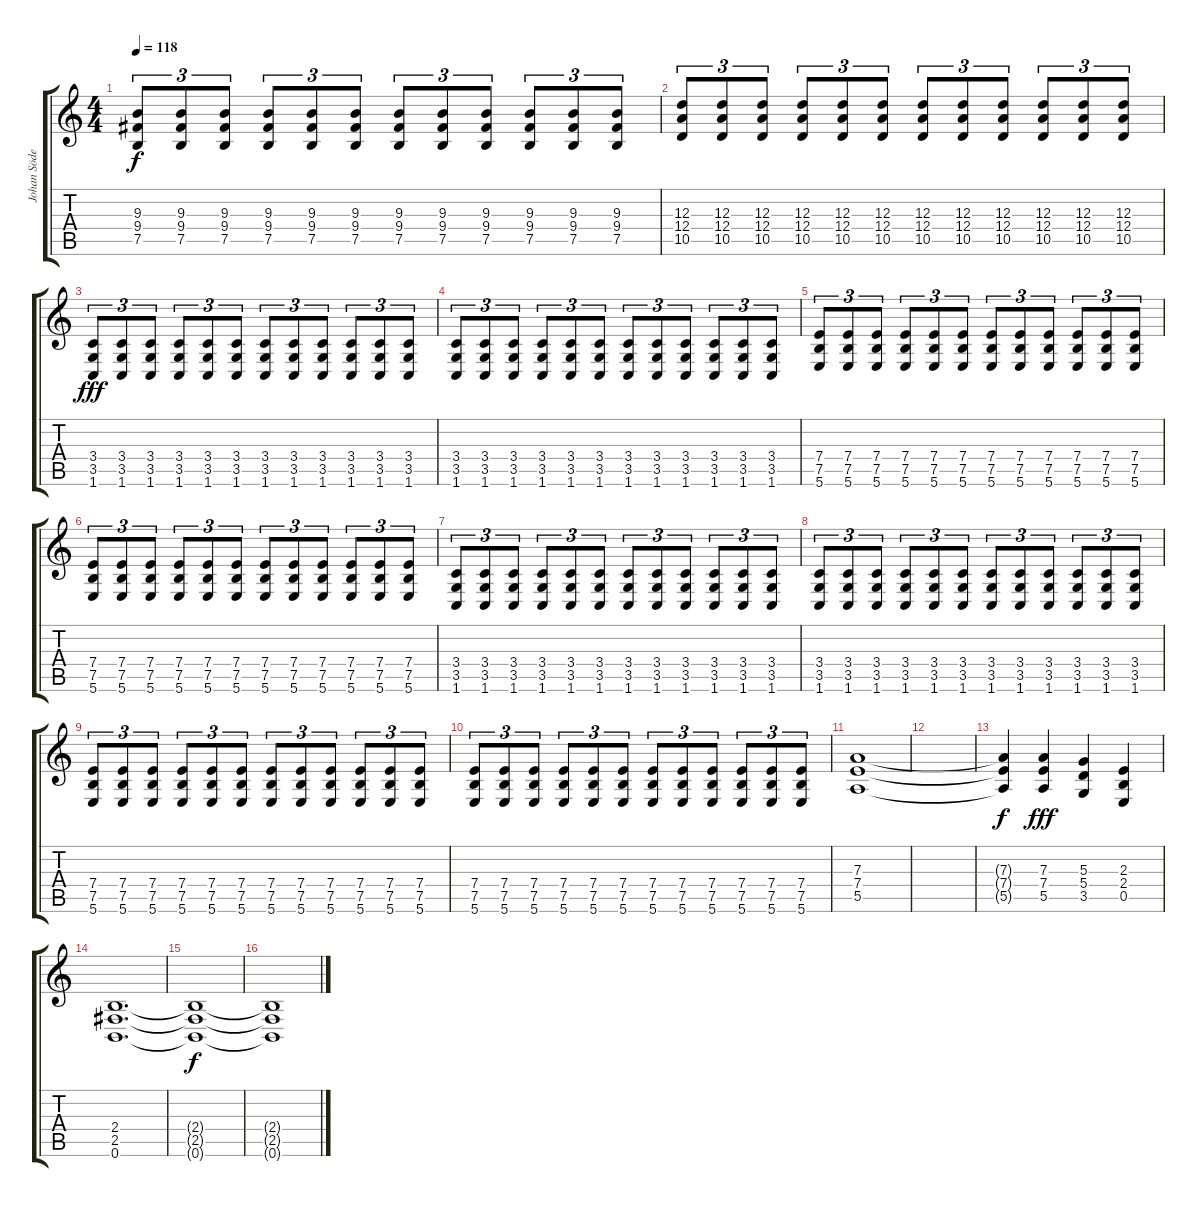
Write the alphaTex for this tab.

\track ("Johan Söderberg" "Johan Söde") {instrument distortionguitar}
\staff {score tabs}
\tuning (B3 Gb3 D3 A2 E2 B1) {hide}
\ts (4 4)
\tempo 118
\clef g2
\ks c
(9.3 9.4 7.5).8{tu (3 2) dy f volume 16} (9.3 9.4 7.5).8{tu (3 2)} (9.3 9.4 7.5).8{tu (3 2)} (9.3 9.4 7.5).8{tu (3 2)} (9.3 9.4 7.5).8{tu (3 2)} (9.3 9.4 7.5).8{tu (3 2)} (9.3 9.4 7.5).8{tu (3 2)} (9.3 9.4 7.5).8{tu (3 2)} (9.3 9.4 7.5).8{tu (3 2)} (9.3 9.4 7.5).8{tu (3 2)} (9.3 9.4 7.5).8{tu (3 2)} (9.3 9.4 7.5).8{tu (3 2)} |
(12.3 12.4 10.5).8{tu (3 2)} (12.3 12.4 10.5).8{tu (3 2)} (12.3 12.4 10.5).8{tu (3 2)} (12.3 12.4 10.5).8{tu (3 2)} (12.3 12.4 10.5).8{tu (3 2)} (12.3 12.4 10.5).8{tu (3 2)} (12.3 12.4 10.5).8{tu (3 2)} (12.3 12.4 10.5).8{tu (3 2)} (12.3 12.4 10.5).8{tu (3 2)} (12.3 12.4 10.5).8{tu (3 2)} (12.3 12.4 10.5).8{tu (3 2)} (12.3 12.4 10.5).8{tu (3 2)} |
(3.4 3.5 1.6).8{tu (3 2) dy fff} (3.4 3.5 1.6).8{tu (3 2)} (3.4 3.5 1.6).8{tu (3 2)} (3.4 3.5 1.6).8{tu (3 2)} (3.4 3.5 1.6).8{tu (3 2)} (3.4 3.5 1.6).8{tu (3 2)} (3.4 3.5 1.6).8{tu (3 2)} (3.4 3.5 1.6).8{tu (3 2)} (3.4 3.5 1.6).8{tu (3 2)} (3.4 3.5 1.6).8{tu (3 2)} (3.4 3.5 1.6).8{tu (3 2)} (3.4 3.5 1.6).8{tu (3 2)} |
(3.4 3.5 1.6).8{tu (3 2)} (3.4 3.5 1.6).8{tu (3 2)} (3.4 3.5 1.6).8{tu (3 2)} (3.4 3.5 1.6).8{tu (3 2)} (3.4 3.5 1.6).8{tu (3 2)} (3.4 3.5 1.6).8{tu (3 2)} (3.4 3.5 1.6).8{tu (3 2)} (3.4 3.5 1.6).8{tu (3 2)} (3.4 3.5 1.6).8{tu (3 2)} (3.4 3.5 1.6).8{tu (3 2)} (3.4 3.5 1.6).8{tu (3 2)} (3.4 3.5 1.6).8{tu (3 2)} |
(7.4 7.5 5.6).8{tu (3 2)} (7.4 7.5 5.6).8{tu (3 2)} (7.4 7.5 5.6).8{tu (3 2)} (7.4 7.5 5.6).8{tu (3 2)} (7.4 7.5 5.6).8{tu (3 2)} (7.4 7.5 5.6).8{tu (3 2)} (7.4 7.5 5.6).8{tu (3 2)} (7.4 7.5 5.6).8{tu (3 2)} (7.4 7.5 5.6).8{tu (3 2)} (7.4 7.5 5.6).8{tu (3 2)} (7.4 7.5 5.6).8{tu (3 2)} (7.4 7.5 5.6).8{tu (3 2)} |
(7.4 7.5 5.6).8{tu (3 2)} (7.4 7.5 5.6).8{tu (3 2)} (7.4 7.5 5.6).8{tu (3 2)} (7.4 7.5 5.6).8{tu (3 2)} (7.4 7.5 5.6).8{tu (3 2)} (7.4 7.5 5.6).8{tu (3 2)} (7.4 7.5 5.6).8{tu (3 2)} (7.4 7.5 5.6).8{tu (3 2)} (7.4 7.5 5.6).8{tu (3 2)} (7.4 7.5 5.6).8{tu (3 2)} (7.4 7.5 5.6).8{tu (3 2)} (7.4 7.5 5.6).8{tu (3 2)} |
(3.4 3.5 1.6).8{tu (3 2)} (3.4 3.5 1.6).8{tu (3 2)} (3.4 3.5 1.6).8{tu (3 2)} (3.4 3.5 1.6).8{tu (3 2)} (3.4 3.5 1.6).8{tu (3 2)} (3.4 3.5 1.6).8{tu (3 2)} (3.4 3.5 1.6).8{tu (3 2)} (3.4 3.5 1.6).8{tu (3 2)} (3.4 3.5 1.6).8{tu (3 2)} (3.4 3.5 1.6).8{tu (3 2)} (3.4 3.5 1.6).8{tu (3 2)} (3.4 3.5 1.6).8{tu (3 2)} |
(3.4 3.5 1.6).8{tu (3 2)} (3.4 3.5 1.6).8{tu (3 2)} (3.4 3.5 1.6).8{tu (3 2)} (3.4 3.5 1.6).8{tu (3 2)} (3.4 3.5 1.6).8{tu (3 2)} (3.4 3.5 1.6).8{tu (3 2)} (3.4 3.5 1.6).8{tu (3 2)} (3.4 3.5 1.6).8{tu (3 2)} (3.4 3.5 1.6).8{tu (3 2)} (3.4 3.5 1.6).8{tu (3 2)} (3.4 3.5 1.6).8{tu (3 2)} (3.4 3.5 1.6).8{tu (3 2)} |
(7.4 7.5 5.6).8{tu (3 2)} (7.4 7.5 5.6).8{tu (3 2)} (7.4 7.5 5.6).8{tu (3 2)} (7.4 7.5 5.6).8{tu (3 2)} (7.4 7.5 5.6).8{tu (3 2)} (7.4 7.5 5.6).8{tu (3 2)} (7.4 7.5 5.6).8{tu (3 2)} (7.4 7.5 5.6).8{tu (3 2)} (7.4 7.5 5.6).8{tu (3 2)} (7.4 7.5 5.6).8{tu (3 2)} (7.4 7.5 5.6).8{tu (3 2)} (7.4 7.5 5.6).8{tu (3 2)} |
(7.4 7.5 5.6).8{tu (3 2)} (7.4 7.5 5.6).8{tu (3 2)} (7.4 7.5 5.6).8{tu (3 2)} (7.4 7.5 5.6).8{tu (3 2)} (7.4 7.5 5.6).8{tu (3 2)} (7.4 7.5 5.6).8{tu (3 2)} (7.4 7.5 5.6).8{tu (3 2)} (7.4 7.5 5.6).8{tu (3 2)} (7.4 7.5 5.6).8{tu (3 2)} (7.4 7.5 5.6).8{tu (3 2)} (7.4 7.5 5.6).8{tu (3 2)} (7.4 7.5 5.6).8{tu (3 2)} |
(7.3 7.4 5.5).1 |
|
(7.3{t} 7.4{t} 5.5{t}).4{dy f} (7.3 7.4 5.5).4{dy fff} (5.3 5.4 3.5).4 (2.3 2.4 0.5).4 |
(2.4 2.5 0.6).1{d} |
(2.4{t} 2.5{t} 0.6{t}).1{dy f} |
(2.4{t} 2.5{t} 0.6{t}).1
